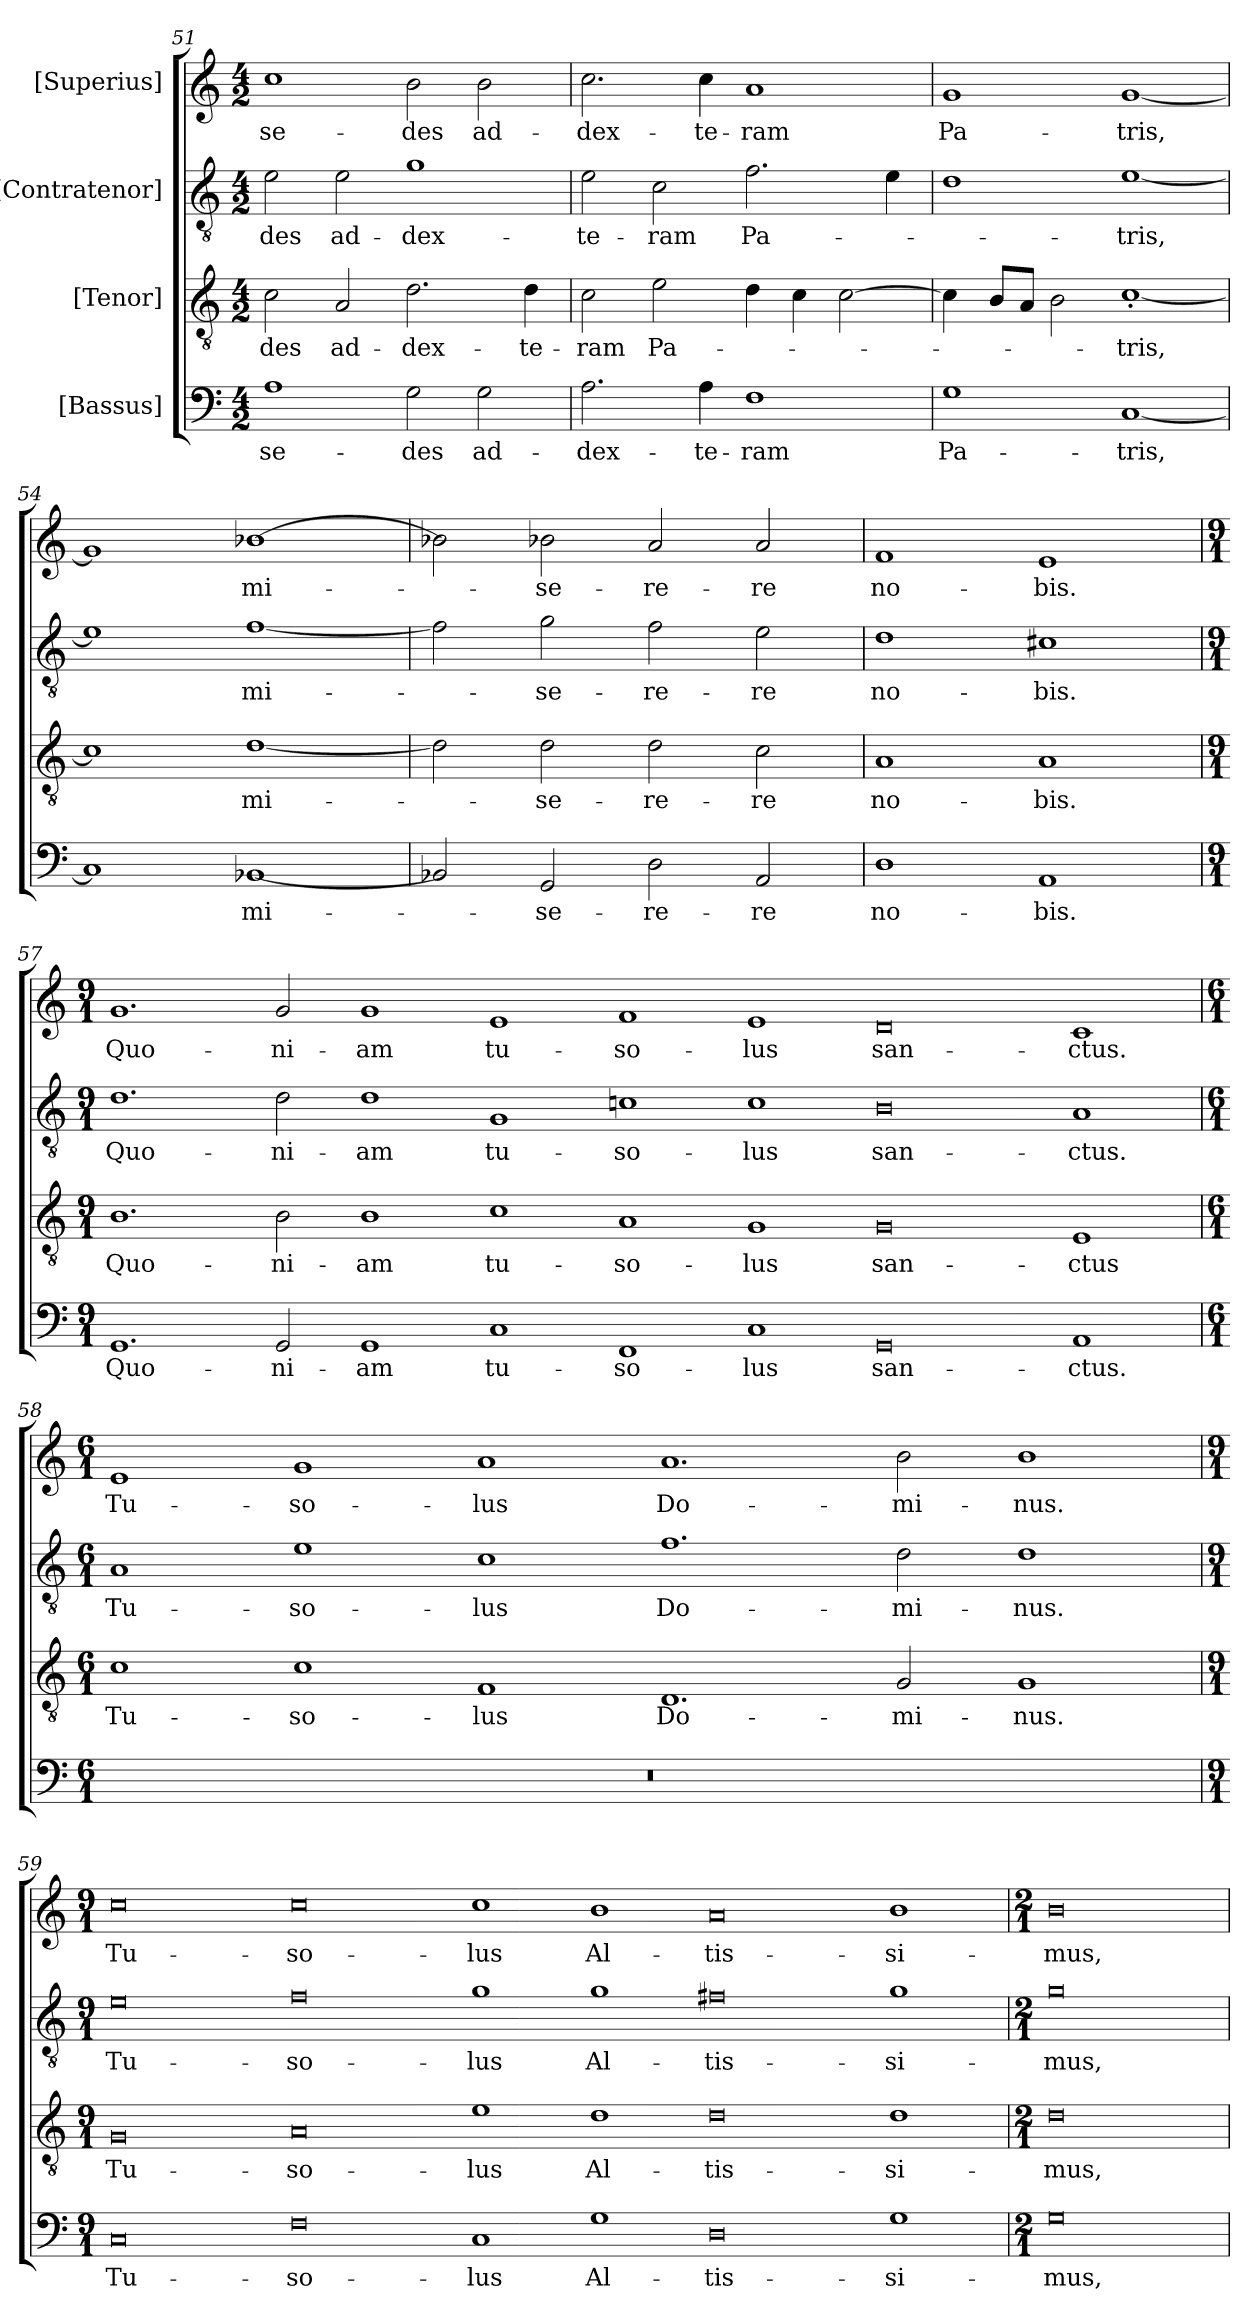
**kern	**text	**kern	**text	**kern	**text	**kern	**text
*part4	*part4	*part3	*part3	*part2	*part2	*part1	*part1
*staff4	*staff4	*staff3	*staff3	*staff2	*staff2	*staff1	*staff1
*I"[Bassus]	*	*I"[Tenor]	*	*I"[Contratenor]	*	*I"[Superius]	*
*clefF4	*	*clefGv2	*	*clefGv2	*	*clefG2	*
*k[]	*	*k[]	*	*k[]	*	*k[]	*
*M4/2	*	*M4/2	*	*M4/2	*	*M4/2	*
=51	=51	=51	=51	=51	=51	=51	=51
1A/	se-	2c\	-des	2e\	-des	1cc/	se-
.	.	2A/	ad-	2e\	ad-	.	.
2G\	-des	2.d\	dex-	1g/	dex-	2b\	-des
2G\	ad-	.	.	.	.	2b\	ad-
.	.	4d\	-te-	.	.	.	.
=52	=52	=52	=52	=52	=52	=52	=52
2.A\	dex-	2c\	-ram	2e\	-te-	2.cc\	dex-
.	.	2e\	Pa­-	2c\	-ram	.	.
4A\	-te-	.	.	.	.	4cc\	-te-
1F/	-ram	4d\	.	2.f\	Pa­-	1a/	-ram
.	.	4c\	.	.	.	.	.
.	.	[2c\	.	.	.	.	.
.	.	.	.	4e\	.	.	.
=53	=53	=53	=53	=53	=53	=53	=53
1G/	Pa-	4c\]	.	1d/	.	1g/	Pa­-
.	.	8B/L	.	.	.	.	.
.	.	8A/J	.	.	.	.	.
.	.	2B\	.	.	.	.	.
[1C/	-tris,	[1c'/	-tris,	[1e/	-tris,	[1g/	-tris,
=54	=54	=54	=54	=54	=54	=54	=54
1C/]	.	1c/]	.	1e/]	.	1g/]	.
[1BB-X/	mi-	[1d/	mi-	[1f/	mi-	[1b-X\	mi-
=55	=55	=55	=55	=55	=55	=55	=55
2BB-X/]	.	2d\]	.	2f\]	.	2b-X\]	.
2GG/	-se-	2d\	-se-	2g\	-se-	2b-X\	-se-
2D\	-re-	2d\	-re-	2f\	-re-	2a/	-re-
2AA/	-re	2c\	-re	2e\	-re	2a/	-re
=56	=56	=56	=56	=56	=56	=56	=56
1D\	no-	1A/	no-	1d/	no-	1f/	no-
1AA/	-bis.	1A/	-bis.	1c#X/	-bis.	1e/	-bis.
=57	=57	=57	=57	=57	=57	=57	=57
*M9/1	*	*M9/1	*	*M9/1	*	*M9/1	*
1.GG/	Quo-	1.B\	Quo-	1.d/	Quo-	1.g/	Quo-
2GG/	-ni-	2B\	-ni-	2d\	-ni-	2g/	-ni-
1GG/	-am	1B\	-am	1d/	-am	1g/	-am
1C/	tu-	1c/	tu-	1G/	tu-	1e/	tu-
1FF/	so-	1A/	so-	1cn/	so-	1f/	so-
1C/	-lus	1G/	-lus	1c/	-lus	1e/	-lus
0GG/	san-	0G/	san-	0B\	san-	0d/	san-
1AA/	-ctus.	1E/	-ctus	1A/	-ctus.	1c/	-ctus.
=58	=58	=58	=58	=58	=58	=58	=58
*M6/1	*	*M6/1	*	*M6/1	*	*M6/1	*
00.r	.	1c/	Tu-	1A/	Tu-	1e/	Tu-
.	.	1c/	so-	1e/	so-	1g/	so-
.	.	1F/	-lus	1c/	-lus	1a/	-lus
.	.	1.D/	Do-	1.f/	Do-	1.a/	Do-
.	.	2G/	-mi-	2d\	-mi-	2b\	-mi-
.	.	1G/	-nus.	1d/	-nus.	1b\	-nus.
=59	=59	=59	=59	=59	=59	=59	=59
*M9/1	*	*M9/1	*	*M9/1	*	*M9/1	*
0C/	Tu-	0G/	Tu-	0e/	Tu-	0cc/	Tu-
0F/	so-	0A/	so-	0f/	so-	0cc/	so-
1C/	-lus	1e/	-lus	1g/	-lus	1cc/	-lus
1G/	Al-	1d/	Al-	1g/	Al-	1b\	Al-
0D\	-tis-	0d/	-tis-	0f#X/	-tis-	0a/	-tis-
1G/	-si-	1d/	-si-	1g/	-si-	1b\	-si-
=60	=60	=60	=60	=60	=60	=60	=60
*M2/1	*	*M2/1	*	*M2/1	*	*M2/1	*
0G\	-mus,	0d\	-mus,	0g\	-mus,	0b\	-mus,
=	=	=	=	=	=	=	=
*-	*-	*-	*-	*-	*-	*-	*-
